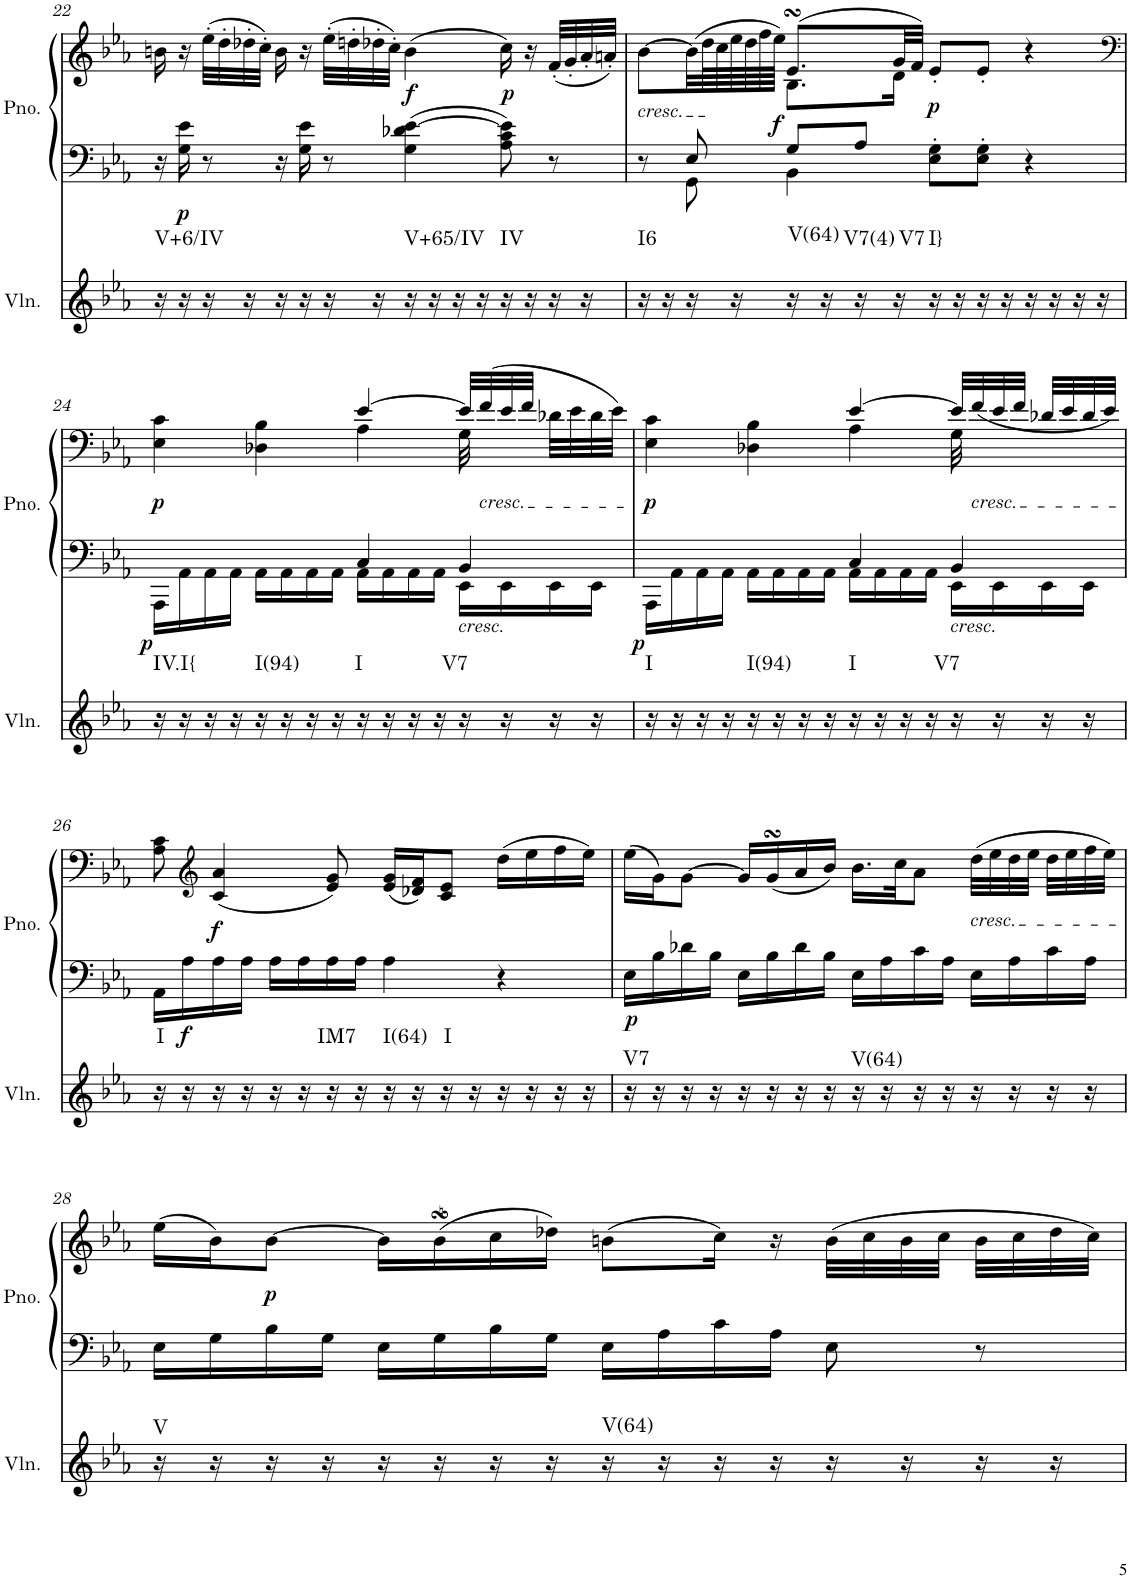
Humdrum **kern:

**kern	**harte	**kern	**kern	**dynam
*part2	*part2	*part1	*part1	*part1
*staff3	*	*staff2	*staff1	*staff1/2
*I"Violin	*	*I"Piano	*	*
*I'Vln.	*	*I'Pno.	*	*
!!LO:PB:g=z
*clefG2	*	*clefF4	*clefG2	*
*k[b-e-a-]	*	*k[b-e-a-]	*k[b-e-a-]	*
*M4/4	*	*M4/4	*M4/4	*
*met(c)	*	*met(c)	*met(c)	*
=22	=22	=22	=22	=22
!	!LO:H:kt=V+6/IV	!	!	!
16r	N	16r	16bn\	.
!	!	!	!	!LO:DY:b=2
16r	.	16G\ 16e-\	16r	p
16r	.	8r	(32ee-'\LLL	.
.	.	.	32dd'\	.
16r	.	.	32dd-X'\	.
.	.	.	32cc'\JJJ)	.
16r	.	16r	16b\	.
16r	.	16G\ 16e-\	16r	.
16r	.	8r	(32ee-'\LLL	.
.	.	.	32ddn'\	.
16r	.	.	32dd-X'\	.
.	.	.	32cc'\JJJ)	.
!	!LO:H:kt=V+65/IV	!	!	!LO:DY:b
16r	N	4G\ 4d-X\ [4e-\	(4b\	f
16r	.	.	.	.
16r	.	.	.	.
16r	.	.	.	.
!	!LO:H:kt=IV	!	!	!LO:DY:b
16r	N	8A-\ 8c\ 8e-\]	16cc\)	p
16r	.	.	16r	.
16r	.	8r	(32f'/LLL	.
.	.	.	32g'/	.
16r	.	.	32a-'/	.
.	.	.	32an'/JJJ)	.
=23	=23	=23	=23	=23
*	*	*^	*^	*
!	!LO:H:kt=I6	!	!	!LO:TX:b:i:t=cresc.	!	!
16r	N	8r	8ryy	[>8b-\L	4ryy	.
16r	.	.	.	.	.	.
16r	.	8E-/	8GG\	(32b-\LL]	.	.
.	.	.	.	64dd\L	.	.
.	.	.	.	64cc\	.	.
16r	.	.	.	64ee-\	.	.
.	.	.	.	64dd\	.	.
.	.	.	.	64ff\	.	.
.	.	.	.	64ee-\JJJJ)	.	.
!	!LO:H:kt=V(64)	!	!	!	!	!LO:DY:b
16r	N	8G/L	4BB-\	(8.e-sSSs/L	8.B-\L	f
16r	.	.	.	.	.	.
!	!LO:H:kt=V7(4)	!	!	!	!	!
16r	N	8A-/J	.	.	.	.
!	!LO:H:kt=V7	!	!	!	!	!
16r	N	.	.	32g/LL	16d\Jk	.
.	.	.	.	32f/JJJ)	.	.
!	!LO:H:kt=I}	!	!	!	!	!LO:DY:b
16r	N	8E-\' 8G\'L	2ryy	8e-'/L	2ryy	p
16r	.	.	.	.	.	.
16r	.	8E-\' 8G\'J	.	8e-'/J	.	.
16r	.	.	.	.	.	.
16r	.	4r	.	4r	.	.
16r	.	.	.	.	.	.
16r	.	.	.	.	.	.
16r	.	.	.	.	.	.
!!LO:LB:g=z	!!
=24	=24	=24	=24	=24	=24	=24
*	*	*	*	*clefF4	*	*
!	!	!	!	!	!	!LO:DY:b=2
!	!LO:H:kt=IV.I{	!	!	!	!	!LO:DY:n=1:b
16r	N	2ryy	16AAA-\LL	4E-\ 4c\	2ryy	p p
16r	.	.	16AA-\	.	.	.
16r	.	.	16AA-\	.	.	.
16r	.	.	16AA-\JJ	.	.	.
!	!LO:H:kt=I(94)	!	!	!	!	!
16r	N	.	16AA-\LL	4D-X\ 4B-\	.	.
16r	.	.	16AA-\	.	.	.
16r	.	.	16AA-\	.	.	.
16r	.	.	16AA-\JJ	.	.	.
!	!LO:H:kt=I	!	!	!	!	!
16r	N	4C/	16AA-\LL	[4e-/	4A-\	.
16r	.	.	16AA-\	.	.	.
16r	.	.	16AA-\	.	.	.
16r	.	.	16AA-\JJ	.	.	.
!	!LO:H:kt=V7	!LO:TX:b:i:t=cresc.	!	!	!	!
16r	N	4BB-/	16EE-\LL	32e-/LLL]	32G\	.
!	!	!	!	!LO:TX:b:i:t=cresc.	!	!
.	.	.	.	(32f/	32ryy	.
16r	.	.	16EE-\	32e-/	16ryy	.
.	.	.	.	32f/JJJ	.	.
16r	.	.	16EE-\	32d-X\LLL	8ryy	.
.	.	.	.	32e-\	.	.
16r	.	.	16EE-\JJ	32d-\	.	.
.	.	.	.	32e-\JJJ)	.	.
=25	=25	=25	=25	=25	=25	=25
!	!	!	!	!	!	!LO:DY:b=2
!	!LO:H:kt=I	!	!	!	!	!LO:DY:n=1:b
16r	N	2ryy	16AAA-\LL	4E-\ 4c\	2ryy	p p
16r	.	.	16AA-\	.	.	.
16r	.	.	16AA-\	.	.	.
16r	.	.	16AA-\JJ	.	.	.
!	!LO:H:kt=I(94)	!	!	!	!	!
16r	N	.	16AA-\LL	4D-X\ 4B-\	.	.
16r	.	.	16AA-\	.	.	.
16r	.	.	16AA-\	.	.	.
16r	.	.	16AA-\JJ	.	.	.
!	!LO:H:kt=I	!	!	!	!	!
16r	N	4C/	16AA-\LL	[4e-/	4A-\	.
16r	.	.	16AA-\	.	.	.
16r	.	.	16AA-\	.	.	.
16r	.	.	16AA-\JJ	.	.	.
!	!LO:H:kt=V7	!LO:TX:b:i:t=cresc.	!	!	!	!
16r	N	4BB-/	16EE-\LL	32e-/LLL]	32G\	.
!	!	!	!	!LO:TX:b:i:t=cresc.	!	!
.	.	.	.	(32f/	32ryy	.
16r	.	.	16EE-\	32e-/	16ryy	.
.	.	.	.	32f/JJJ	.	.
16r	.	.	16EE-\	32d-X/LLL	8ryy	.
.	.	.	.	32e-/	.	.
16r	.	.	16EE-\JJ	32d-/	.	.
.	.	.	.	32e-/JJJ)	.	.
*	*	*v	*v	*	*	*
*	*	*	*v	*v	*
!!LO:LB:g=z
=26	=26	=26	=26	=26
!	!LO:H:kt=I	!	!	!
16r	N	16AA-\LL	8A-\ 8c\	.
!	!	!	!	!LO:DY:b=2
16r	.	16A-\	.	f
*	*	*	*clefG2	*
!	!	!	!	!LO:DY:b
16r	.	16A-\	(4c/ 4a-/	f
16r	.	16A-\JJ	.	.
16r	.	16A-\LL	.	.
16r	.	16A-\	.	.
!	!LO:H:kt=IM7	!	!	!
16r	N	16A-\	8e-/ 8g/)	.
16r	.	16A-\JJ	.	.
!	!LO:H:kt=I(64)	!	!	!
16r	N	4A-\	(16e-/ 16g/LL	.
16r	.	.	16d-X/ 16f/J)	.
!	!LO:H:kt=I	!	!	!
16r	N	.	8c/ 8e-/J	.
16r	.	.	.	.
16r	.	4r	(16dd\LL	.
16r	.	.	16ee-\	.
16r	.	.	16ff\	.
16r	.	.	16ee-\JJ)	.
=27	=27	=27	=27	=27
!	!LO:H:kt=V7	!	!	!LO:DY:b=2
16r	N	16E-\LL	(16ee-\LL	p
16r	.	16B-\	16g\J)	.
16r	.	16d-X\	[8g\J	.
16r	.	16B-\JJ	.	.
16r	.	16E-\LL	16g/LL]	.
16r	.	16B-\	(16gsSsS/	.
16r	.	16d-\	16a-/	.
16r	.	16B-\JJ	16b-/JJ)	.
!	!LO:H:kt=V(64)	!	!	!
16r	N	16E-\LL	16.b-\LL	.
16r	.	16A-\	.	.
.	.	.	32cc\JK	.
16r	.	16c\	8a-\J	.
16r	.	16A-\JJ	.	.
!	!	!	!LO:TX:b:i:t=cresc.	!
16r	.	16E-\LL	(32dd\LLL	.
.	.	.	32ee-\	.
16r	.	16A-\	32dd\	.
.	.	.	32ee-\JJJ	.
16r	.	16c\	32dd\LLL	.
.	.	.	32ee-\	.
16r	.	16A-\JJ	32ff\	.
.	.	.	32ee-\JJJ)	.
!!LO:LB:g=z
=28	=28	=28	=28	=28
!	!LO:H:kt=V	!	!	!
16r	N	16E-\LL	(16ee-\LL	.
16r	.	16G\	16b-\J)	.
!	!	!	!	!LO:DY:b
16r	.	16B-\	[8b-\J	p
16r	.	16G\JJ	.	.
16r	.	16E-\LL	16b-\LL]	.
16r	.	16G\	(16b-sSSS\	.
16r	.	16B-\	16cc\	.
16r	.	16G\JJ	16dd-X\JJ)	.
!	!LO:H:kt=V(64)	!	!	!
16r	N	16E-\LL	(8bn\L	.
16r	.	16A-\	.	.
16r	.	16c\	16cc\Jk)	.
16r	.	16A-\JJ	16r	.
16r	.	8E-\	(32b\LLL	.
.	.	.	32cc\	.
16r	.	.	32b\	.
.	.	.	32cc\JJJ	.
16r	.	8r	32b\LLL	.
.	.	.	32cc\	.
16r	.	.	32dd-\	.
.	.	.	32cc\JJJ)	.
=	=	=	=	=
*-	*-	*-	*-	*-
